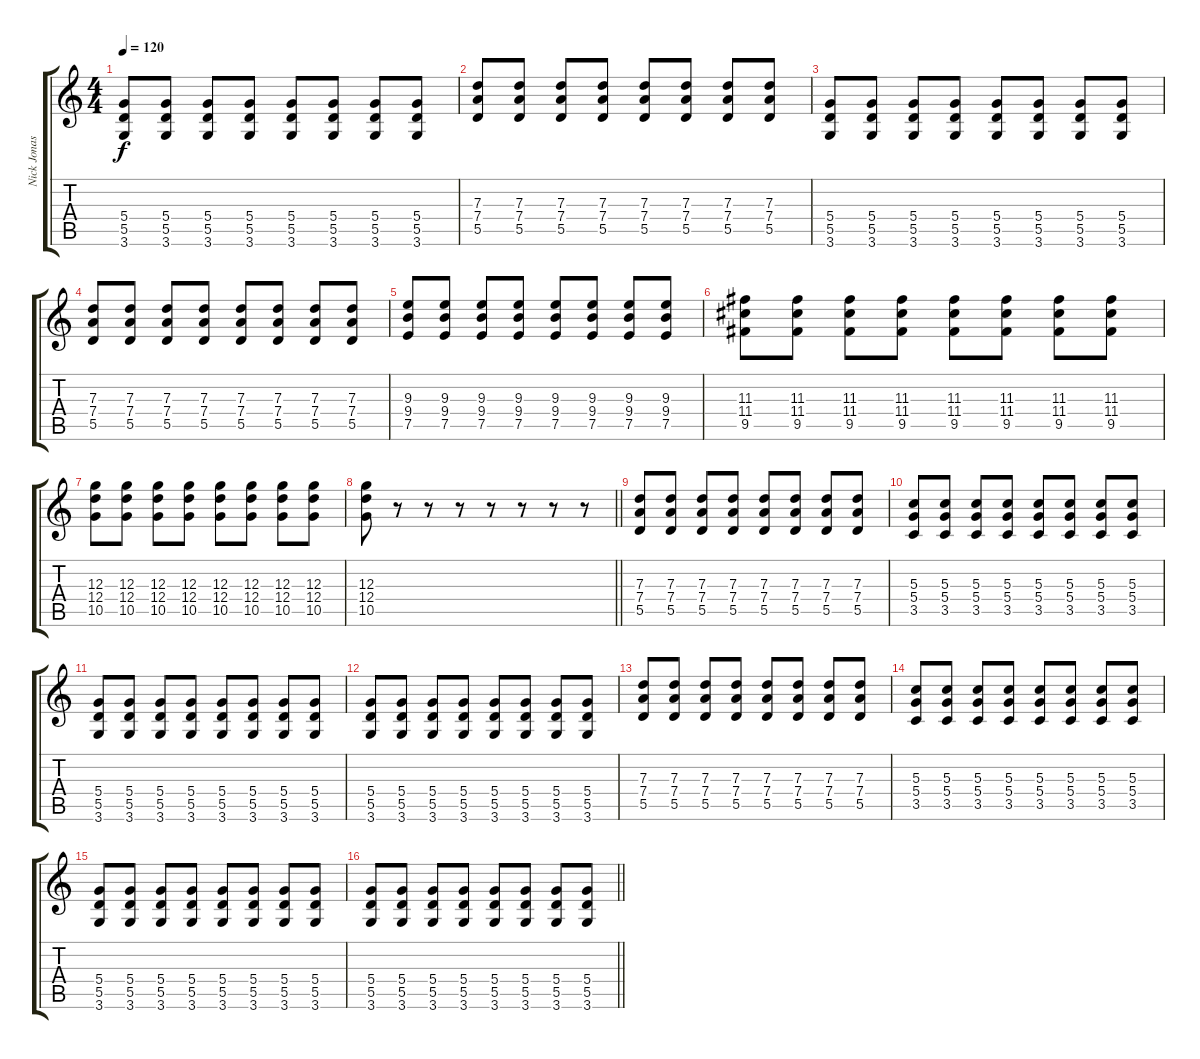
\track ("Nick Jonas" "Nick Jonas") {instrument distortionguitar}
\staff {score tabs}
\tuning (E4 B3 G3 D3 A2 E2) {hide}
\ts (4 4)
\tempo 120
\clef g2
\ks c
(5.4 5.5 3.6).8{dy f} (5.4 5.5 3.6).8 (5.4 5.5 3.6).8 (5.4 5.5 3.6).8 (5.4 5.5 3.6).8 (5.4 5.5 3.6).8 (5.4 5.5 3.6).8 (5.4 5.5 3.6).8 |
(7.3 7.4 5.5).8 (7.3 7.4 5.5).8 (7.3 7.4 5.5).8 (7.3 7.4 5.5).8 (7.3 7.4 5.5).8 (7.3 7.4 5.5).8 (7.3 7.4 5.5).8 (7.3 7.4 5.5).8 |
(5.4 5.5 3.6).8 (5.4 5.5 3.6).8 (5.4 5.5 3.6).8 (5.4 5.5 3.6).8 (5.4 5.5 3.6).8 (5.4 5.5 3.6).8 (5.4 5.5 3.6).8 (5.4 5.5 3.6).8 |
(7.3 7.4 5.5).8 (7.3 7.4 5.5).8 (7.3 7.4 5.5).8 (7.3 7.4 5.5).8 (7.3 7.4 5.5).8 (7.3 7.4 5.5).8 (7.3 7.4 5.5).8 (7.3 7.4 5.5).8 |
(9.3 9.4 7.5).8 (9.3 9.4 7.5).8 (9.3 9.4 7.5).8 (9.3 9.4 7.5).8 (9.3 9.4 7.5).8 (9.3 9.4 7.5).8 (9.3 9.4 7.5).8 (9.3 9.4 7.5).8 |
(11.3 11.4 9.5).8 (11.3 11.4 9.5).8 (11.3 11.4 9.5).8 (11.3 11.4 9.5).8 (11.3 11.4 9.5).8 (11.3 11.4 9.5).8 (11.3 11.4 9.5).8 (11.3 11.4 9.5).8 |
(12.3 12.4 10.5).8 (12.3 12.4 10.5).8 (12.3 12.4 10.5).8 (12.3 12.4 10.5).8 (12.3 12.4 10.5).8 (12.3 12.4 10.5).8 (12.3 12.4 10.5).8 (12.3 12.4 10.5).8 |
\barLineRight lightlight
(12.3 12.4 10.5).8 r.8 r.8 r.8 r.8 r.8 r.8 r.8 |
(7.3 7.4 5.5).8 (7.3 7.4 5.5).8 (7.3 7.4 5.5).8 (7.3 7.4 5.5).8 (7.3 7.4 5.5).8 (7.3 7.4 5.5).8 (7.3 7.4 5.5).8 (7.3 7.4 5.5).8 |
(5.3 5.4 3.5).8 (5.3 5.4 3.5).8 (5.3 5.4 3.5).8 (5.3 5.4 3.5).8 (5.3 5.4 3.5).8 (5.3 5.4 3.5).8 (5.3 5.4 3.5).8 (5.3 5.4 3.5).8 |
(5.4 5.5 3.6).8 (5.4 5.5 3.6).8 (5.4 5.5 3.6).8 (5.4 5.5 3.6).8 (5.4 5.5 3.6).8 (5.4 5.5 3.6).8 (5.4 5.5 3.6).8 (5.4 5.5 3.6).8 |
(5.4 5.5 3.6).8 (5.4 5.5 3.6).8 (5.4 5.5 3.6).8 (5.4 5.5 3.6).8 (5.4 5.5 3.6).8 (5.4 5.5 3.6).8 (5.4 5.5 3.6).8 (5.4 5.5 3.6).8 |
(7.3 7.4 5.5).8 (7.3 7.4 5.5).8 (7.3 7.4 5.5).8 (7.3 7.4 5.5).8 (7.3 7.4 5.5).8 (7.3 7.4 5.5).8 (7.3 7.4 5.5).8 (7.3 7.4 5.5).8 |
(5.3 5.4 3.5).8 (5.3 5.4 3.5).8 (5.3 5.4 3.5).8 (5.3 5.4 3.5).8 (5.3 5.4 3.5).8 (5.3 5.4 3.5).8 (5.3 5.4 3.5).8 (5.3 5.4 3.5).8 |
(5.4 5.5 3.6).8 (5.4 5.5 3.6).8 (5.4 5.5 3.6).8 (5.4 5.5 3.6).8 (5.4 5.5 3.6).8 (5.4 5.5 3.6).8 (5.4 5.5 3.6).8 (5.4 5.5 3.6).8 |
\barLineRight lightlight
(5.4 5.5 3.6).8 (5.4 5.5 3.6).8 (5.4 5.5 3.6).8 (5.4 5.5 3.6).8 (5.4 5.5 3.6).8 (5.4 5.5 3.6).8 (5.4 5.5 3.6).8 (5.4 5.5 3.6).8
